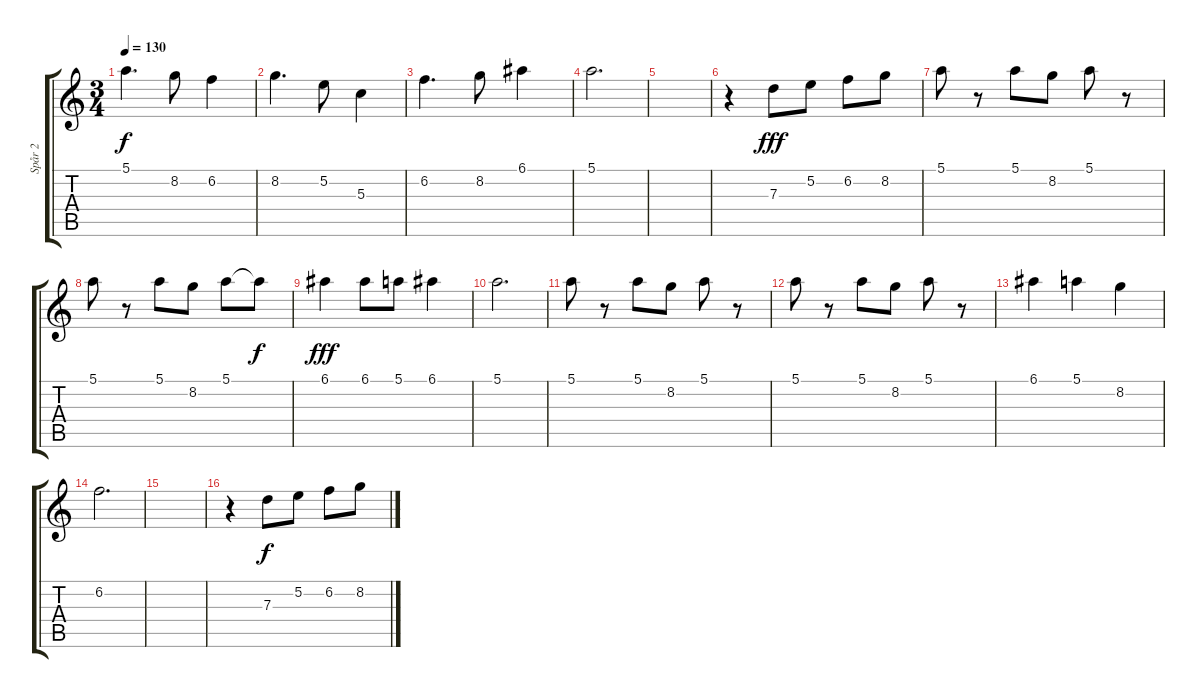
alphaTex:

\track ("Spår 2" "Spår 2") {instrument acousticguitarnylon}
\staff {score tabs}
\tuning (E4 B3 G3 D3 A2 E2) {hide}
\ts (3 4)
\tempo 130
\clef g2
\ks c
5.1.4{d dy f} 8.2.8 6.2.4 |
8.2.4{d} 5.2.8 5.3.4 |
6.2.4{d} 8.2.8 6.1.4 |
5.1.2{d} |
|
r.4 7.3.8{dy fff} 5.2.8 6.2.8 8.2.8 |
5.1.8 r.8 5.1.8 8.2.8 5.1.8 r.8 |
5.1.8 r.8 5.1.8 8.2.8 5.1.8 5.1{t}.8{dy f} |
6.1.4{dy fff} 6.1.8 5.1.8 6.1.4 |
5.1.2{d} |
5.1.8 r.8 5.1.8 8.2.8 5.1.8 r.8 |
5.1.8 r.8 5.1.8 8.2.8 5.1.8 r.8 |
6.1.4 5.1.4 8.2.4 |
6.2.2{d} |
|
r.4 7.3.8{dy f} 5.2.8 6.2.8 8.2.8
